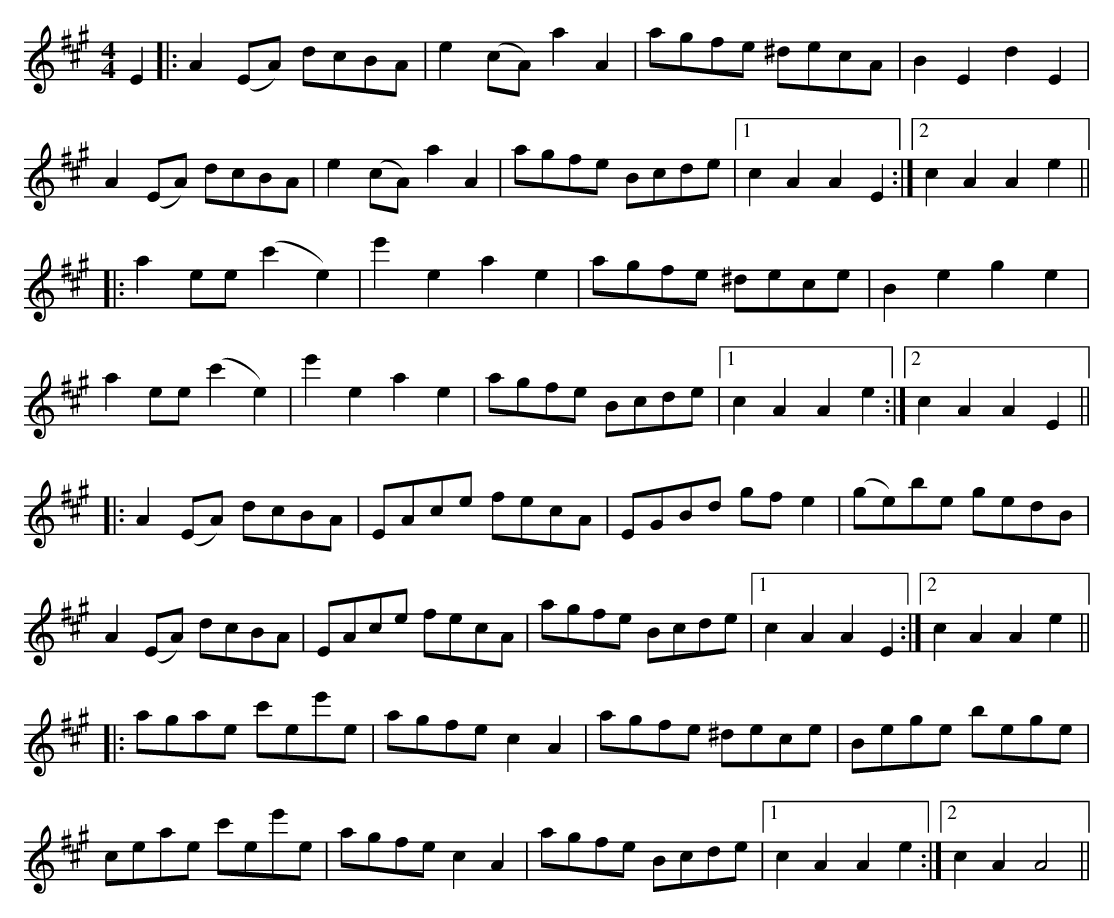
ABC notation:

X:1
M:4/4
K:A
E2|:A2 (EA) dcBA|e2 (cA) a2 A2|agfe ^decA|B2 E2 d2 E2|
A2 (EA) dcBA|e2 (cA) a2 A2|agfe Bcde|1 c2 A2 A2 E2:|2 c2 A2 A2 e2||
|:a2 ee (c'2 e2)|e'2 e2 a2 e2|agfe ^dece|B2 e2 g2 e2|
a2 ee (c'2 e2)|e'2 e2 a2 e2|agfe Bcde|1 c2 A2 A2 e2:|2 c2 A2 A2 E2||
|:A2 (EA) dcBA|EAce fecA|EGBd gf e2|(ge)be gedB|
A2 (EA) dcBA|EAce fecA|agfe Bcde|1 c2 A2 A2 E2:|2 c2 A2 A2 e2||
|:agae c'ee'e|agfe c2 A2|agfe ^dece|Bege bege|
ceae c'ee'e|agfe c2 A2|agfe Bcde|1 c2 A2 A2 e2:|2 c2 A2 A4||
